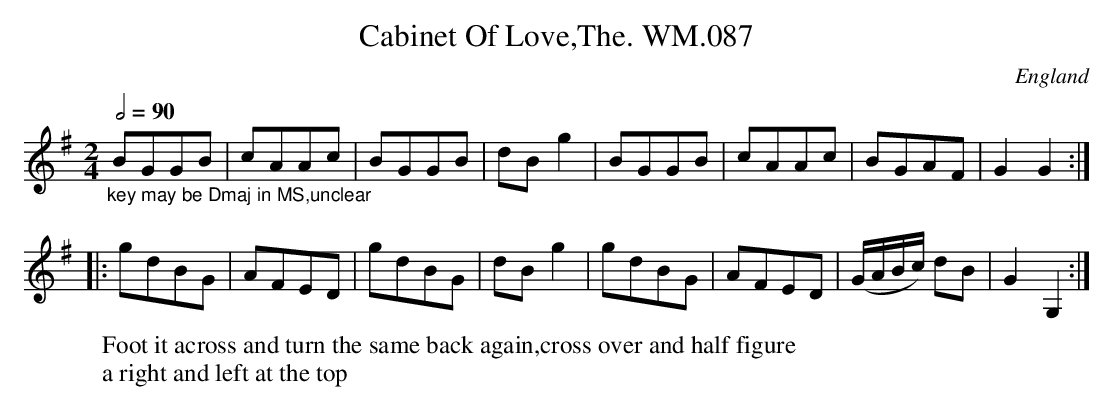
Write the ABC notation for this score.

X:1
T:Cabinet Of Love,The. WM.087
M:2/4
L:1/8
Q:1/2=90
O:England
W:Foot it across and turn the same back again,cross over and half figure
W:a right and left at the top
K:G major
"_key may be Dmaj in MS,unclear"BGGB|cAAc|BGGB|dBg2|BGGB|cAAc|BGAF|G2G2:|!
|:gdBG|AFED|gdBG|dBg2|gdBG|AFED|(G/A/B/c/) dB|G2G,2:|
